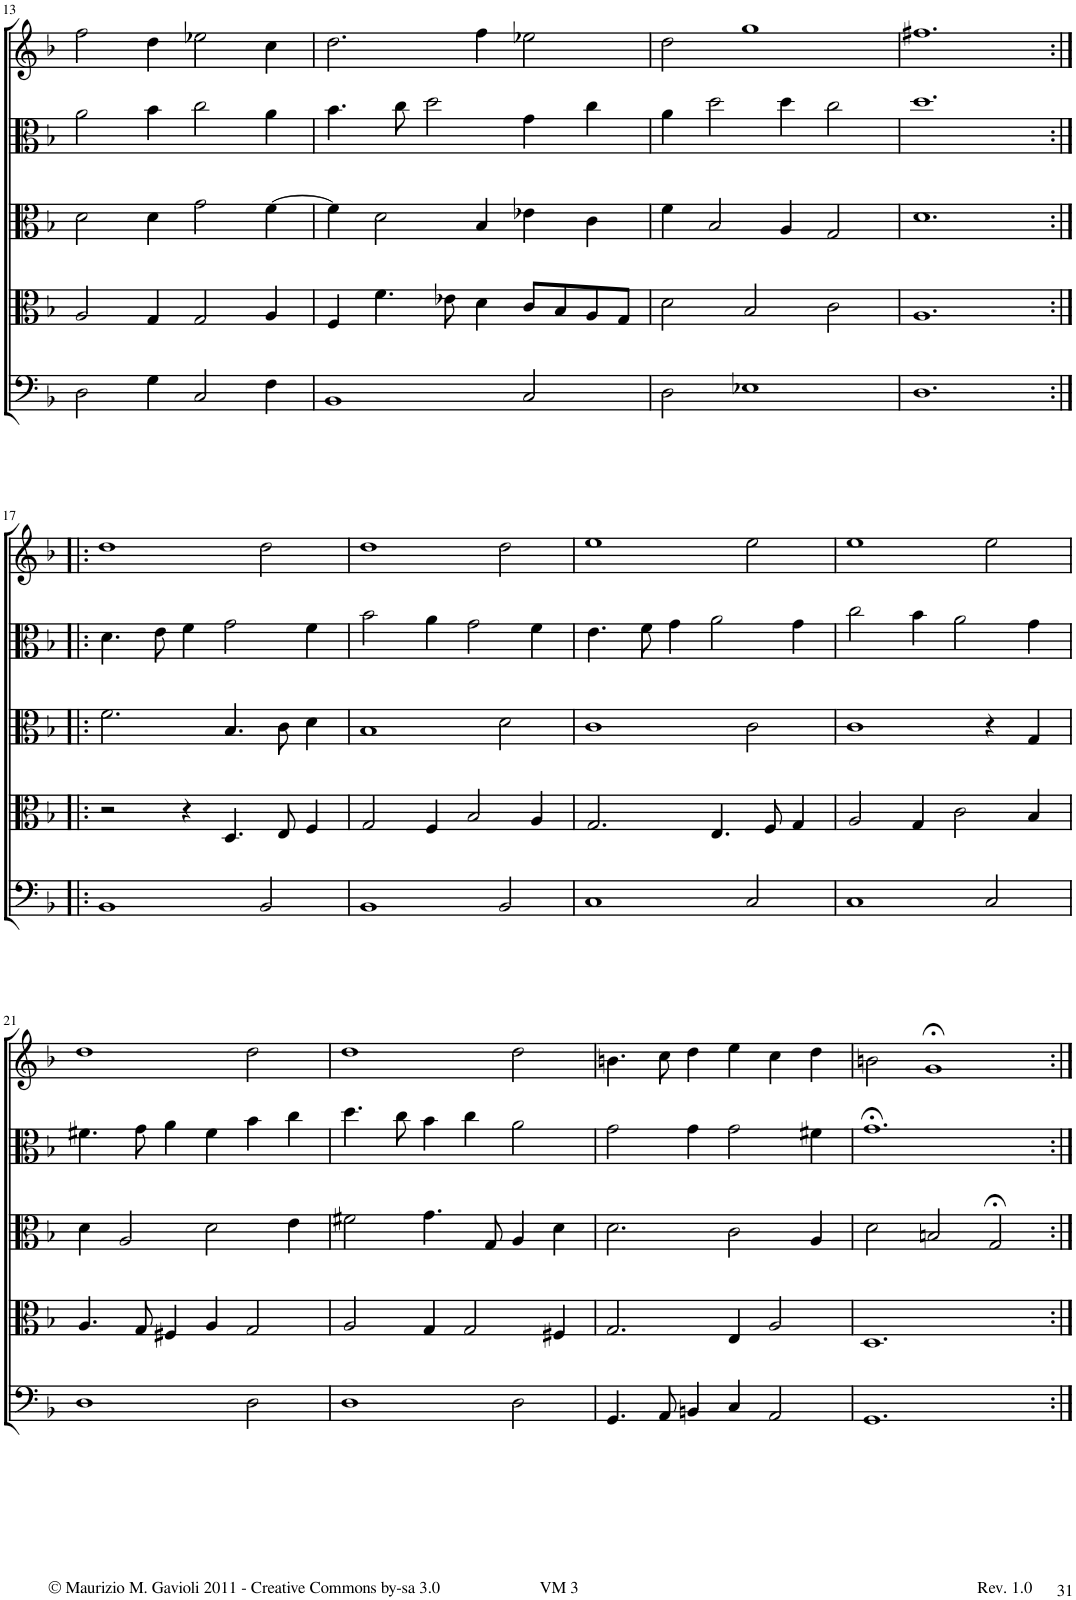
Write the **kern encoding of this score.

**kern	**kern	**kern	**kern	**kern
*part5	*part4	*part3	*part2	*part1
*staff5	*staff4	*staff3	*staff2	*staff1
*I"Trombone	*I"Trombone	*I"Trombone	*I"C Trumpet	*I"C Trumpet
*I'Trb	*I'Trb	*I'Trb	*I'Tpt	*I'Tpt
!!LO:PB:g=z
*clefF4	*clefC3	*clefC3	*clefC3	*clefG2
*k[b-]	*k[b-]	*k[b-]	*k[b-]	*k[b-]
*M3/2	*M3/2	*M3/2	*M3/2	*M3/2
=13	=13	=13	=13	=13
2D\	2A/	2d\	2a\	2ff\
4G\	4G/	4d\	4b-\	4dd\
2C/	2G/	2g\	2cc\	2ee-X\
4F\	4A/	[4f\	4a\	4cc\
=14	=14	=14	=14	=14
1BB-	4F/	4f\]	4.b-\	2.dd\
.	4.f\	2d\	.	.
.	.	.	8cc\	.
.	.	.	2dd\	.
.	8e-X\	.	.	.
.	4d\	4B-/	.	4ff\
2C/	8c/L	4e-X\	4g\	2ee-X\
.	8B-/	.	.	.
.	8A/	4c\	4cc\	.
.	8G/J	.	.	.
=15	=15	=15	=15	=15
2D\	2d\	4f\	4a\	2dd\
.	.	2B-/	2dd\	.
1E-X	2B-/	.	.	1gg
.	.	4A/	4dd\	.
.	2c\	2G/	2cc\	.
=16	=16	=16	=16	=16
1.D	1.A	1.d	1.dd	1.ff#X
!!LO:LB:g=z
=17:|!|:	=17:|!|:	=17:|!|:	=17:|!|:	=17:|!|:
1BB-	2r	2.f\	4.d\	1dd
.	.	.	8e\	.
.	4r	.	4f\	.
.	4.D/	4.B-/	2g\	.
2BB-/	.	.	.	2dd\
.	8E/	8c\	.	.
.	4F/	4d\	4f\	.
=18	=18	=18	=18	=18
1BB-	2G/	1B-	2b-\	1dd
.	4F/	.	4a\	.
.	2B-/	.	2g\	.
2BB-/	.	2d\	.	2dd\
.	4A/	.	4f\	.
=19	=19	=19	=19	=19
1C	2.G/	1c	4.e\	1ee
.	.	.	8f\	.
.	.	.	4g\	.
.	4.E/	.	2a\	.
2C/	.	2c\	.	2ee\
.	8F/	.	.	.
.	4G/	.	4g\	.
=20	=20	=20	=20	=20
1C	2A/	1c	2cc\	1ee
.	4G/	.	4b-\	.
.	2c\	.	2a\	.
2C/	.	4r	.	2ee\
.	4B-/	4G/	4g\	.
!!LO:LB:g=z
=21	=21	=21	=21	=21
1D	4.A/	4d\	4.f#X\	1dd
.	.	2A/	.	.
.	8G/	.	8g\	.
.	4F#X/	.	4a\	.
.	4A/	2d\	4f#\	.
2D\	2G/	.	4b-\	2dd\
.	.	4e\	4cc\	.
=22	=22	=22	=22	=22
1D	2A/	2f#X\	4.dd\	1dd
.	.	.	8cc\	.
.	4G/	4.g\	4b-\	.
.	2G/	.	4cc\	.
.	.	8G/	.	.
2D\	.	4A/	2a\	2dd\
.	4F#X/	4d\	.	.
=23	=23	=23	=23	=23
4.GG/	2.G/	2.d\	2g\	4.bn\
8AA/	.	.	.	8cc\
4BBn/	.	.	4g\	4dd\
4C/	4E/	2c\	2g\	4ee\
2AA/	2A/	.	.	4cc\
.	.	4A/	4f#X\	4dd\
=24	=24	=24	=24	=24
1.GG	1.D	2d\	1.g;<	2bn\
.	.	2Bn/	.	1g;<
.	.	2G;</	.	.
=:|!	=:|!	=:|!	=:|!	=:|!
*-	*-	*-	*-	*-
